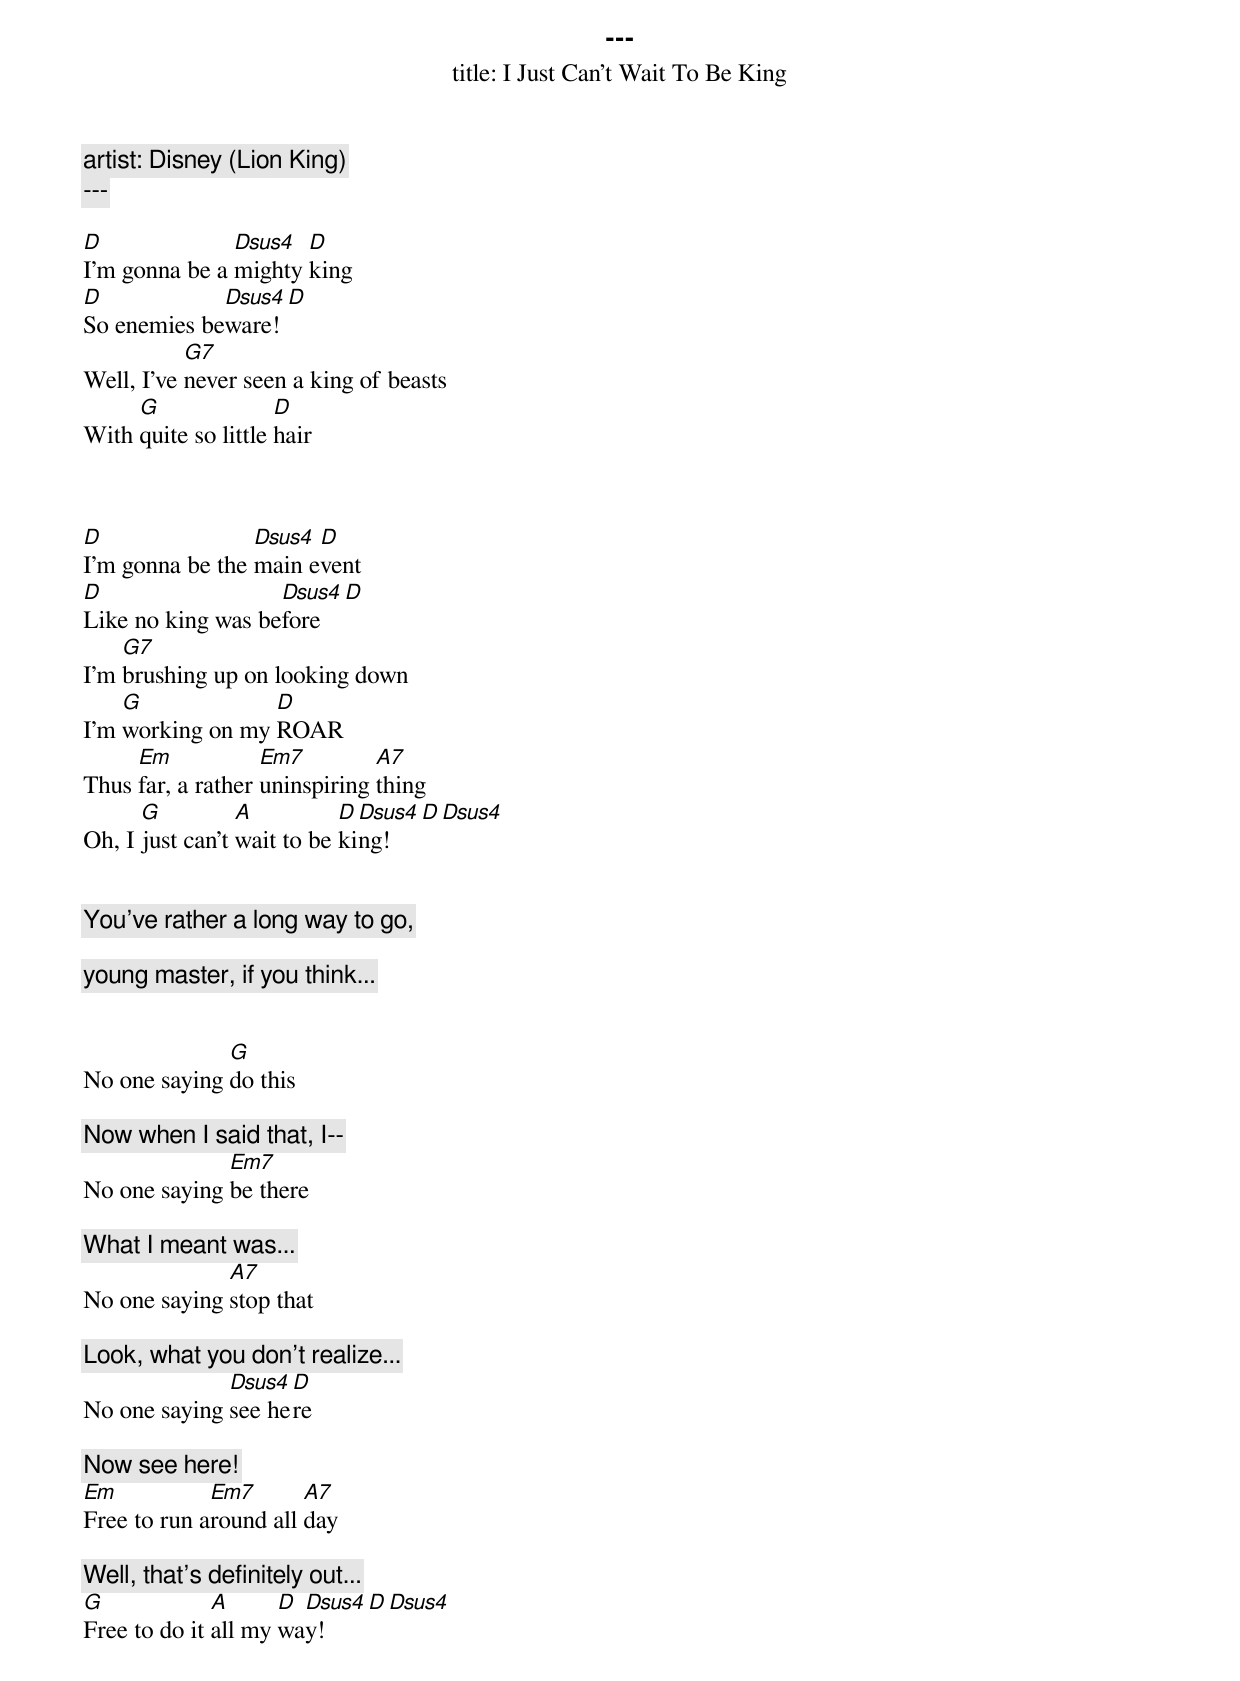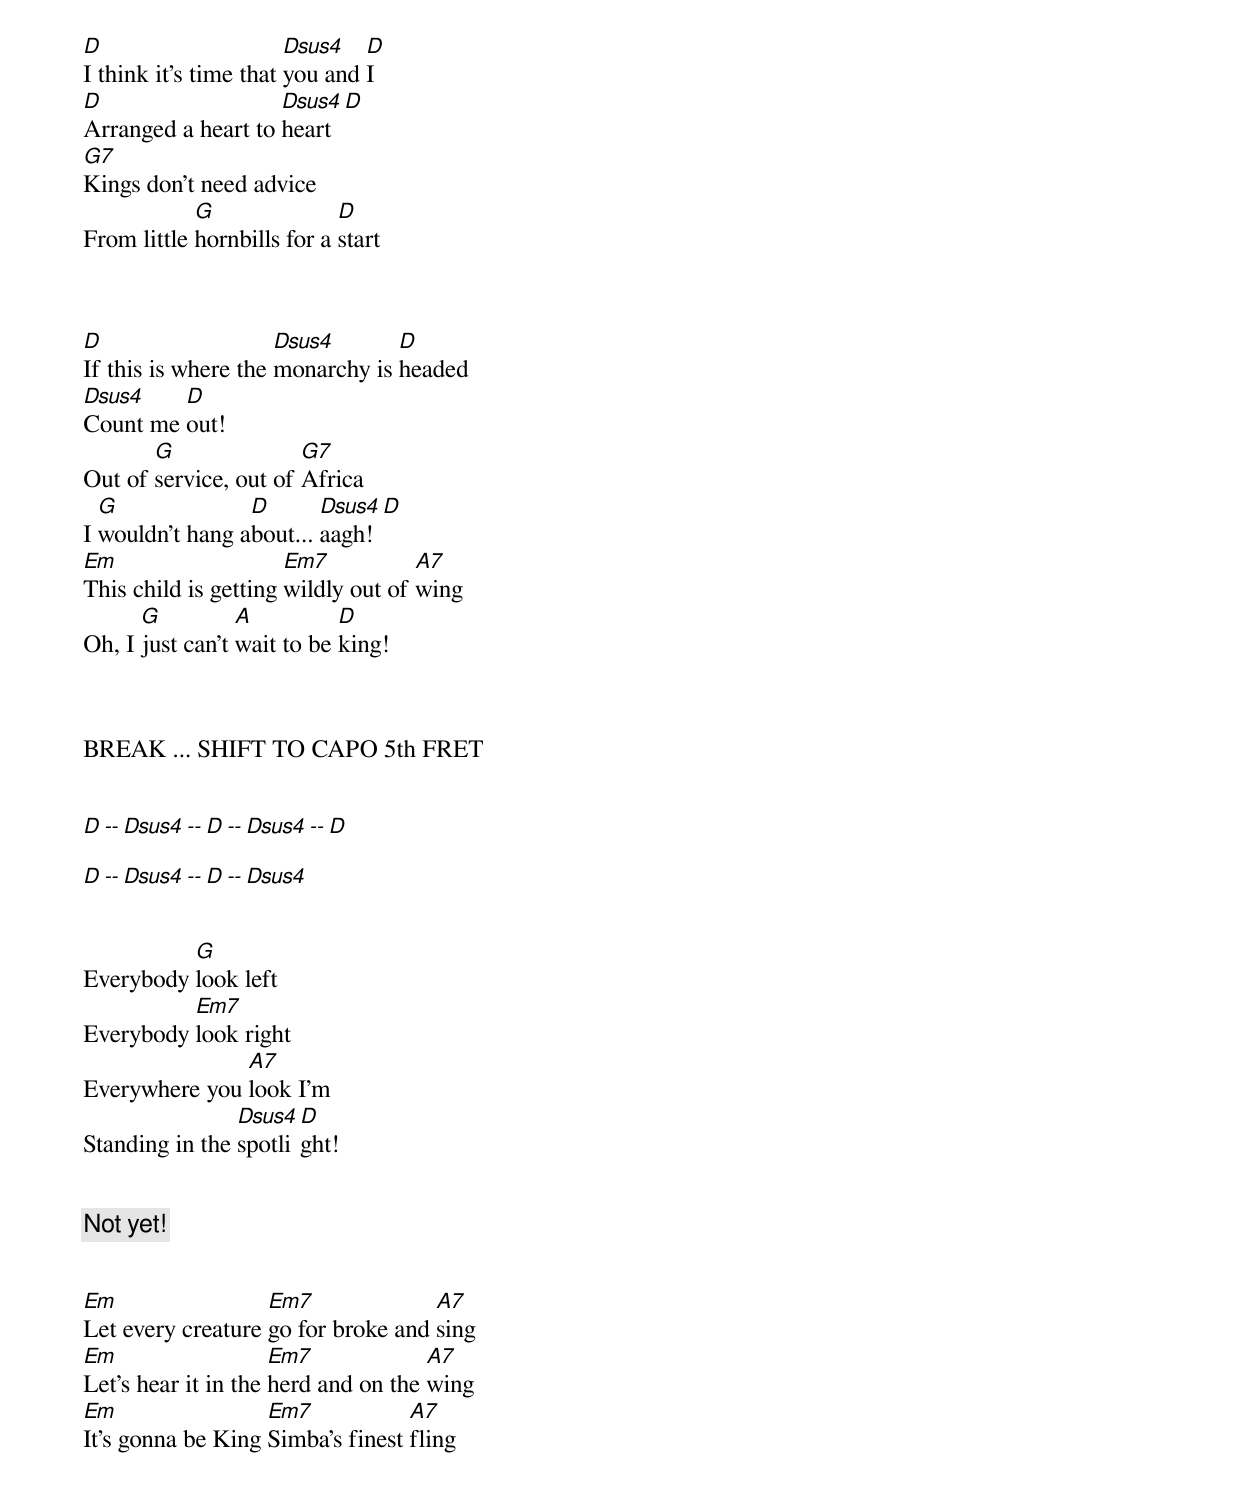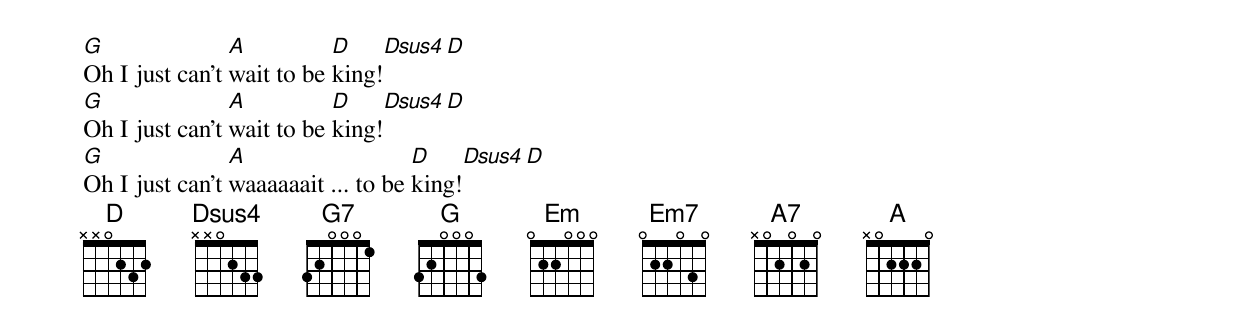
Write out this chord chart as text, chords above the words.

---
title: I Just Can't Wait To Be King
artist: Disney (Lion King)
---

D              Dsus4  D
I'm gonna be a mighty king
D            Dsus4 D
So enemies beware!
           G7
Well, I've never seen a king of beasts
     G               D
With quite so little hair



D                Dsus4 D
I'm gonna be the main event
D                  Dsus4 D
Like no king was before
    G7
I'm brushing up on looking down
    G             D
I'm working on my ROAR
     Em            Em7         A7
Thus far, a rather uninspiring thing
      G          A          D Dsus4 D Dsus4
Oh, I just can't wait to be king!


[You've rather a long way to go,]

[young master, if you think...]


              G
No one saying do this

[Now when I said that, I--]
              Em7
No one saying be there

[What I meant was...]
              A7
No one saying stop that

[Look, what you don't realize...]
              Dsus4 D
No one saying see here

[Now see here!]
Em           Em7       A7
Free to run around all day

[Well, that's definitely out...]
G             A      D Dsus4 D Dsus4
Free to do it all my way!



D                      Dsus4   D
I think it's time that you and I
D                   Dsus4 D
Arranged a heart to heart
G7
Kings don't need advice
            G               D
From little hornbills for a start



D                    Dsus4       D
If this is where the monarchy is headed
Dsus4    D
Count me out!
       G               G7
Out of service, out of Africa
  G              D       Dsus4 D
I wouldn't hang about... aagh!
Em                    Em7           A7
This child is getting wildly out of wing
      G          A          D
Oh, I just can't wait to be king!



BREAK ... SHIFT TO CAPO 5th FRET


D -- Dsus4 -- D -- Dsus4 -- D

D -- Dsus4 -- D -- Dsus4


          G
Everybody look left
          Em7
Everybody look right
               A7
Everywhere you look I'm
                Dsus4 D
Standing in the spotlight!


[Not yet!]


Em                 Em7              A7
Let every creature go for broke and sing
Em                   Em7             A7
Let's hear it in the herd and on the wing
Em                 Em7            A7
It's gonna be King Simba's finest fling



G               A          D      Dsus4 D
Oh I just can't wait to be king!
G               A          D      Dsus4 D
Oh I just can't wait to be king!
G               A                   D      Dsus4 D
Oh I just can't waaaaaait ... to be king!
